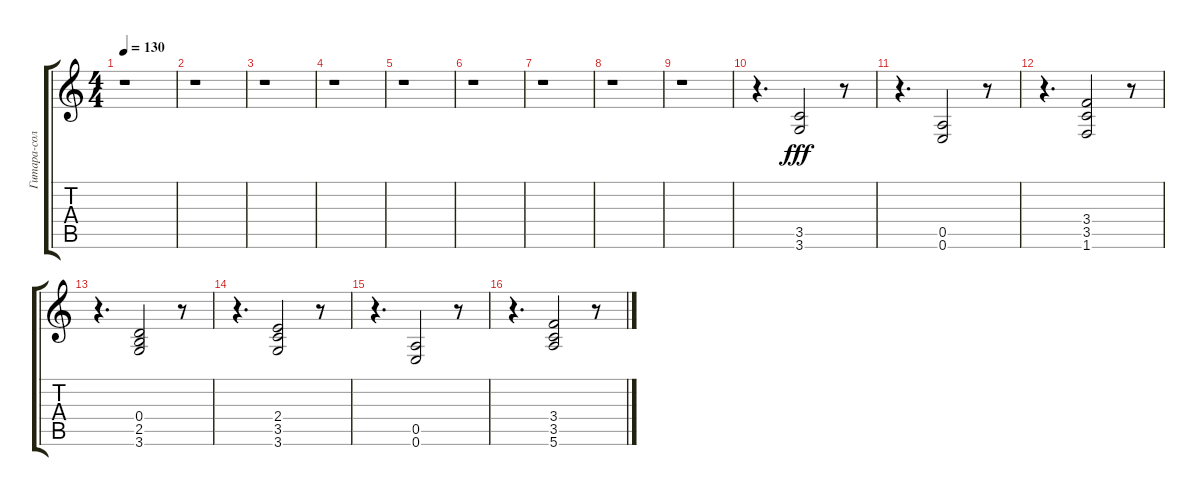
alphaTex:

\track ("Гитара-соло" "Гитара-сол") {instrument overdrivenguitar}
\staff {score tabs}
\tuning (E4 B3 G3 D3 A2 E2) {hide}
\ts (4 4)
\tempo 130
\clef g2
\ks c
r.1{dy fff} |
r.1 |
r.1 |
r.1 |
r.1 |
r.1 |
r.1 |
r.1 |
r.1 |
r.4{d} (3.5 3.6).2 r.8 |
r.4{d} (0.5 0.6).2 r.8 |
r.4{d} (3.4 3.5 1.6).2 r.8 |
r.4{d} (0.4 2.5 3.6).2 r.8 |
r.4{d} (2.4 3.5 3.6).2 r.8 |
r.4{d} (0.5 0.6).2 r.8 |
r.4{d} (3.4 3.5 5.6).2 r.8
